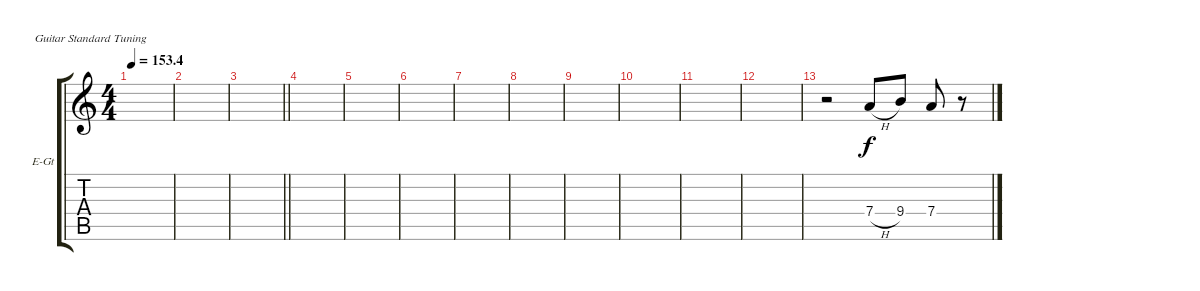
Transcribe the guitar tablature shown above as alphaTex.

\bracketExtendMode groupsimilarinstruments
\firstSystemTrackNameOrientation horizontal
\otherSystemsTrackNameOrientation horizontal
\track ("solo" "E-Gt") {instrument distortionguitar}
\staff {score tabs}
\tuning (E4 B3 G3 D3 A2 E2)
\ts (4 4)
\tempo
153.4
\accidentals auto
\clef g2
\ottava regular
\simile none
\ks c
|
|
\barLineRight lightlight
|
|
|
|
|
|
|
|
|
|
r.2 7.4{h}.8 9.4.8 7.4.8 r.8
